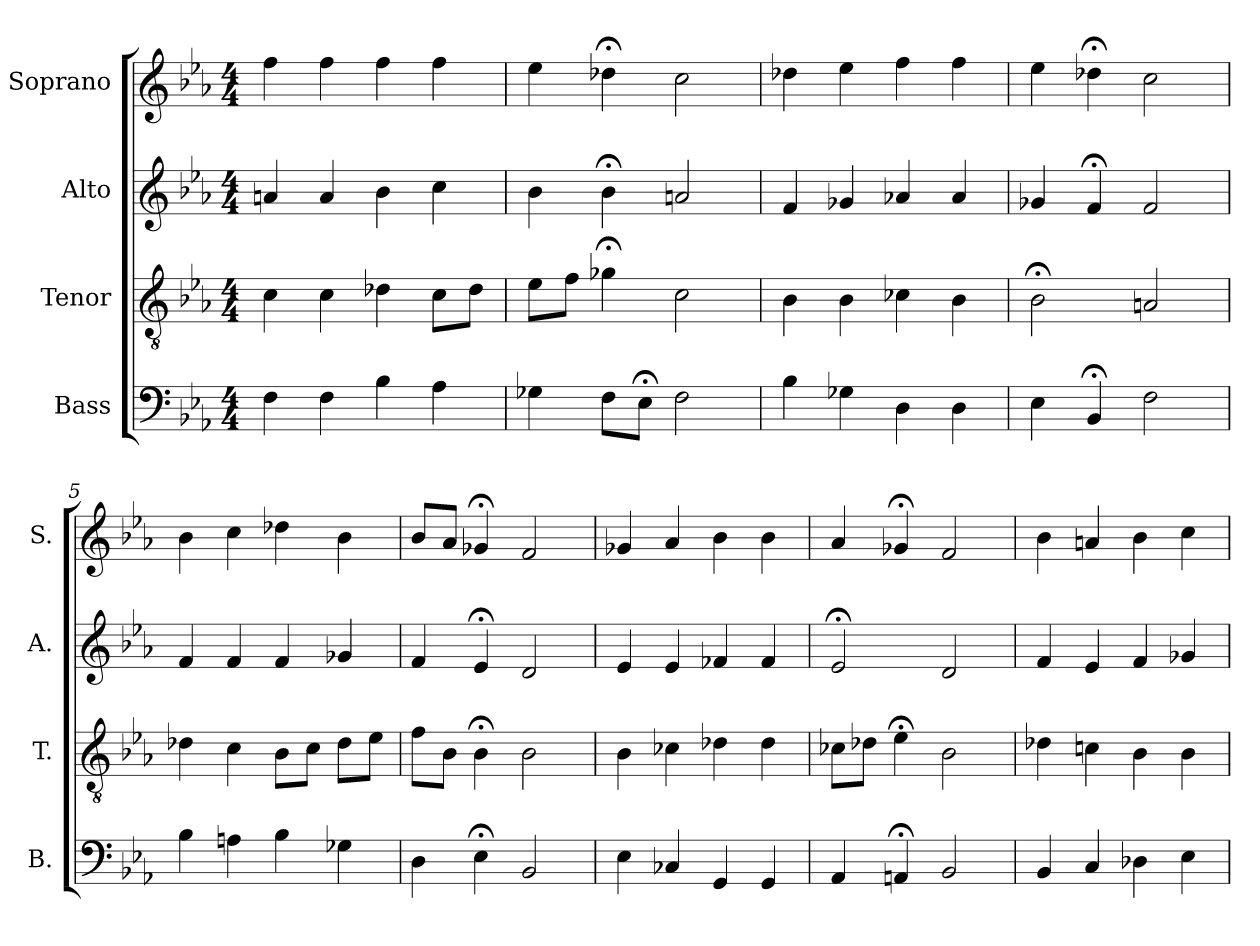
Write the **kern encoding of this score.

**kern	**kern	**kern	**kern
*part4	*part3	*part2	*part1
*staff4	*staff3	*staff2	*staff1
*I"Bass	*I"Tenor	*I"Alto	*I"Soprano
*I'B.	*I'T.	*I'A.	*I'S.
*clefF4	*clefGv2	*clefG2	*clefG2
*	*ITrd7c12	*	*
*k[b-e-a-]	*k[b-e-a-]	*k[b-e-a-]	*k[b-e-a-]
*E-:	*E-:	*E-:	*E-:
*M4/4	*M4/4	*M4/4	*M4/4
=1	=1	=1	=1
4F\	4C\	4an/	4ff\
4F\	4C\	4a/	4ff\
4B-\	4D-X\	4b-\	4ff\
4A-\	8C\L	4cc\	4ff\
.	8D-\J	.	.
=2	=2	=2	=2
4G-X\	8E-\L	4b-\	4ee-\
.	8F\J	.	.
8F\L	4G-X;<\	4b-;<\	4dd-X;<\
8E-;<\J	.	.	.
2F\	2C\	2an/	2cc\
=3	=3	=3	=3
4B-\	4BB-\	4f/	4dd-X\
4G-X\	4BB-\	4g-X/	4ee-\
4D\	4C-X\	4a-X/	4ff\
4D\	4BB-\	4a-/	4ff\
=4	=4	=4	=4
4E-\	2BB-;<\	4g-X/	4ee-\
4BB-;</	.	4f;</	4dd-X;<\
2F\	2AAn/	2f/	2cc\
=5	=5	=5	=5
4B-\	4D-X\	4f/	4b-\
4An\	4C\	4f/	4cc\
4B-\	8BB-\L	4f/	4dd-X\
.	8C\J	.	.
4G-X\	8D-\L	4g-X/	4b-\
.	8E-\J	.	.
!!LO:LB:g=z
=6	=6	=6	=6
4D\	8F\L	4f/	8b-/L
.	8BB-\J	.	8a-/J
4E-;<\	4BB-;<\	4e-;</	4g-X;</
2BB-/	2BB-\	2d/	2f/
=7	=7	=7	=7
4E-\	4BB-\	4e-/	4g-X/
4C-X/	4C-X\	4e-/	4a-/
4GG/	4D-X\	4f-X/	4b-\
4GG/	4D-\	4f-/	4b-\
=8	=8	=8	=8
4AA-/	8C-X\L	2e-;</	4a-/
.	8D-X\J	.	.
4AAn;</	4E-;<\	.	4g-X;</
2BB-/	2BB-\	2d/	2f/
=9	=9	=9	=9
4BB-/	4D-X\	4f/	4b-\
4C/	4Cn\	4e-/	4an/
4D-X\	4BB-\	4f/	4b-\
4E-\	4BB-\	4g-X/	4cc\
=	=	=	=
*-	*-	*-	*-
